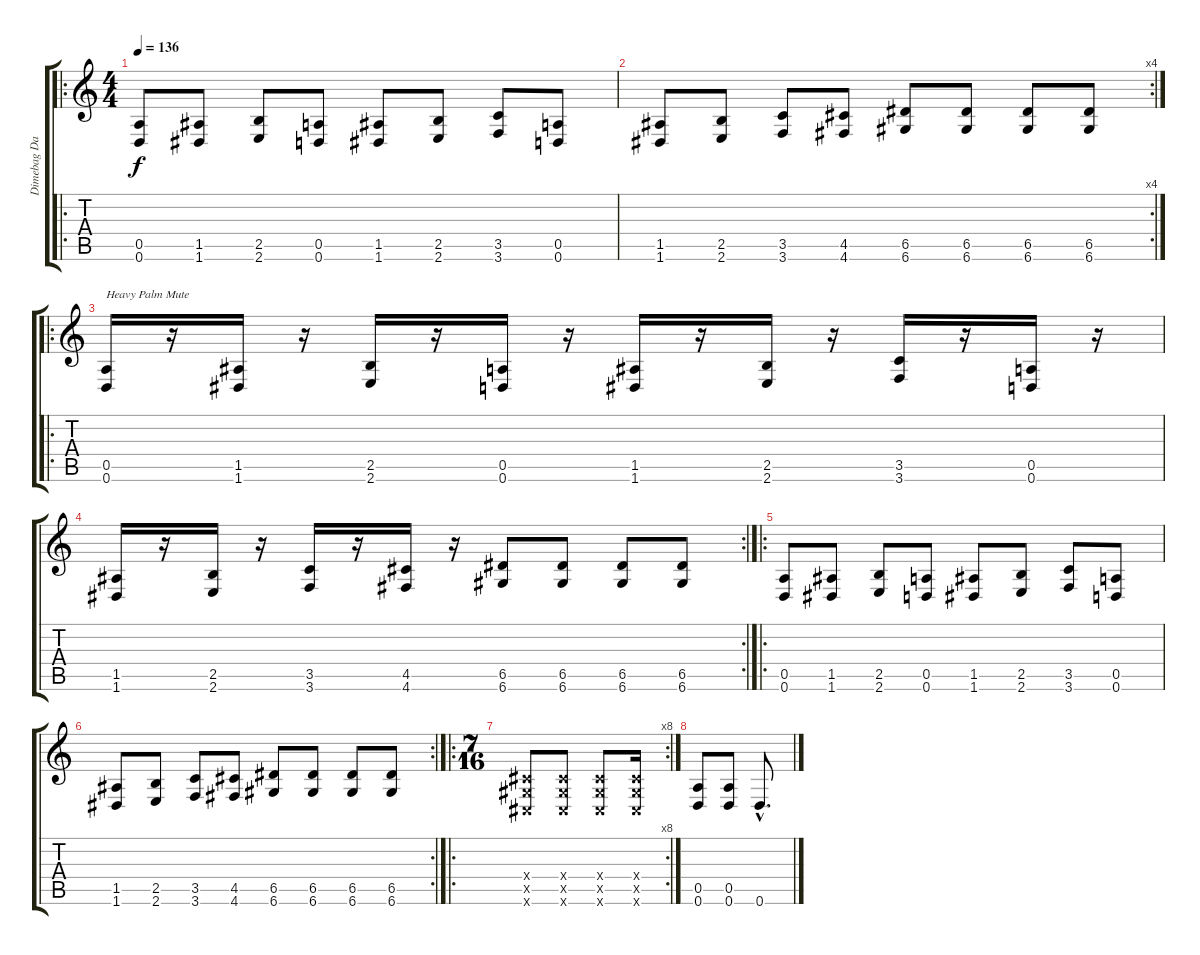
\track ("Dimebag Darrell" "Dimebag Da") {instrument distortionguitar}
\staff {score tabs}
\tuning (E4 B3 G3 D3 A2 D2) {hide}
\ro
\ts (4 4)
\tempo 136
\clef g2
\ks c
(0.5 0.6).8{dy f} (1.5 1.6).8 (2.5 2.6).8 (0.5 0.6).8 (1.5 1.6).8 (2.5 2.6).8 (3.5 3.6).8 (0.5 0.6).8 |
\rc 4
(1.5 1.6).8 (2.5 2.6).8 (3.5 3.6).8 (4.5 4.6).8 (6.5 6.6).8 (6.5 6.6).8 (6.5 6.6).8 (6.5 6.6).8 |
\ro
(0.5 0.6).16{txt "Heavy Palm Mute"} r.16 (1.5 1.6).16 r.16 (2.5 2.6).16 r.16 (0.5 0.6).16 r.16 (1.5 1.6).16 r.16 (2.5 2.6).16 r.16 (3.5 3.6).16 r.16 (0.5 0.6).16 r.16 |
\rc 2
(1.5 1.6).16 r.16 (2.5 2.6).16 r.16 (3.5 3.6).16 r.16 (4.5 4.6).16 r.16 (6.5 6.6).8 (6.5 6.6).8 (6.5 6.6).8 (6.5 6.6).8 |
\ro
(0.5 0.6).8 (1.5 1.6).8 (2.5 2.6).8 (0.5 0.6).8 (1.5 1.6).8 (2.5 2.6).8 (3.5 3.6).8 (0.5 0.6).8 |
\rc 2
(1.5 1.6).8 (2.5 2.6).8 (3.5 3.6).8 (4.5 4.6).8 (6.5 6.6).8 (6.5 6.6).8 (6.5 6.6).8 (6.5 6.6).8 |
\ro
\rc 8
\ts (7 16)
(-1.4{x} -1.5{x} -1.6{x}).8 (-1.4{x} -1.5{x} -1.6{x}).8 (-1.4{x} -1.5{x} -1.6{x}).8 (-1.4{x} -1.5{x} -1.6{x}).16 |
(0.5 0.6).8 (0.5 0.6).8 0.6{hac}.8{d}
